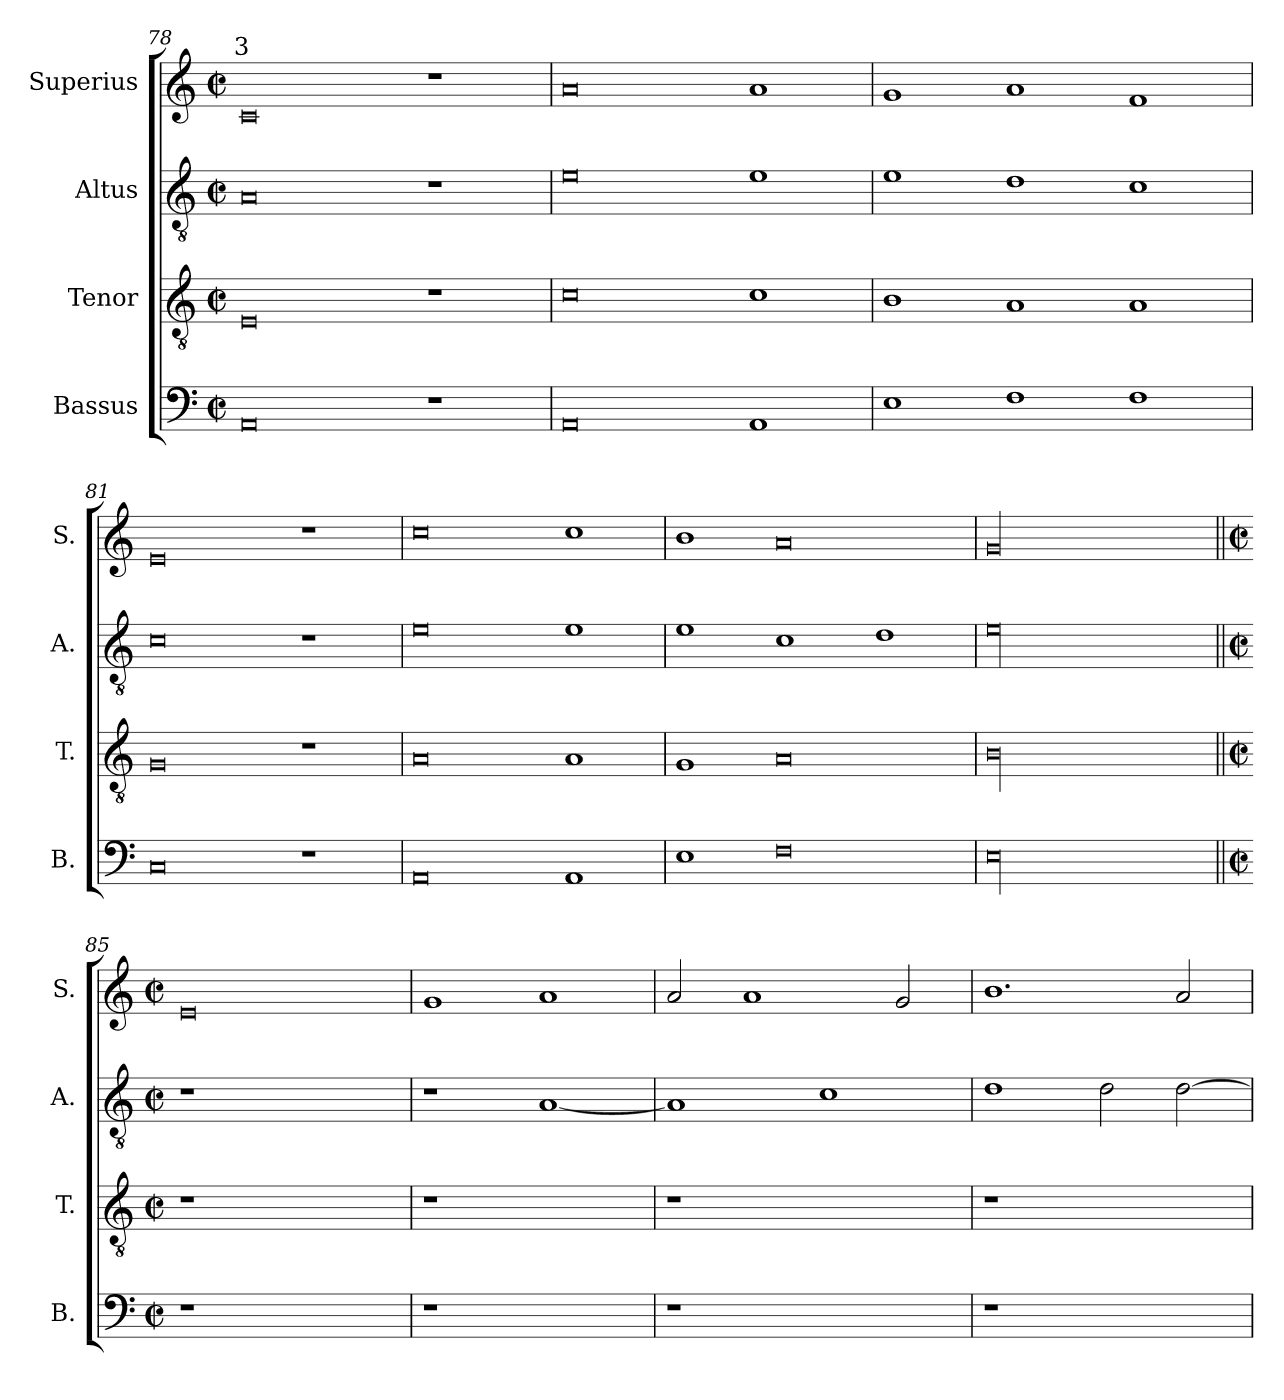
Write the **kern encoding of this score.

**kern	**kern	**kern	**kern
*part4	*part3	*part2	*part1
*staff4	*staff3	*staff2	*staff1
*I"Bassus	*I"Tenor	*I"Altus	*I"Superius
*I'B.	*I'T.	*I'A.	*I'S.
*clefF4	*clefGv2	*clefGv2	*clefG2
*	*ITrd7c12	*ITrd7c12	*
*k[]	*k[]	*k[]	*k[]
*C:	*C:	*C:	*C:
*M2/2	*M2/2	*M2/2	*M2/2
*met(c|)	*met(c|)	*met(c|)	*met(c|)
=78	=78	=78	=78
!	!	!	!LO:TX:cj:t=3
0AAi	0EEi	0AAi	0ci
1r	1r	1r	1r
=79	=79	=79	=79
0AAi	0Ci	0Ei	0ai
1AAi	1Ci	1Ei	1ai
=80	=80	=80	=80
1Ei	1BBi	1Ei	1gi
1Fi	1AAi	1Di	1ai
1Fi	1AAi	1Ci	1fi
!!LO:LB:g=z
=81	=81	=81	=81
0Ci	0GGi	0Ci	0ei
1r	1r	1r	1r
=82	=82	=82	=82
0AAi	0AAi	0Ei	0cci
1AAi	1AAi	1Ei	1cci
=83	=83	=83	=83
1Ei	1GGi	1Ei	1bi
0Fi	0AAi	1Ci	0ai
.	.	1Di	.
=84	=84	=84	=84
00Ei	00BBi	00Ei	00gi
!!LO:PB:g=z
=85||	=85||	=85||	=85||
*M2/2	*M2/2	*M2/2	*M2/2
*met(c|)	*met(c|)	*met(c|)	*met(c|)
!LO:N:vis=1	!LO:N:vis=1	!LO:N:vis=1	!
1r	1r	1r	0ei
1ryy	1ryy	1ryy	.
=86	=86	=86	=86
!LO:N:vis=1	!LO:N:vis=1	!	!
1r	1r	1r	1gi
1ryy	1ryy	[<1AAi	1ai
=87	=87	=87	=87
!LO:N:vis=1	!LO:N:vis=1	!	!
1r	1r	1AAi]	2ai/
.	.	.	1ai
1ryy	1ryy	1Ci	.
.	.	.	2gi/
=88	=88	=88	=88
!LO:N:vis=1	!LO:N:vis=1	!	!
1r	1r	1Di	1.bi
1ryy	1ryy	2Di\	.
.	.	[>2Di\	2ai/
=	=	=	=
*-	*-	*-	*-
